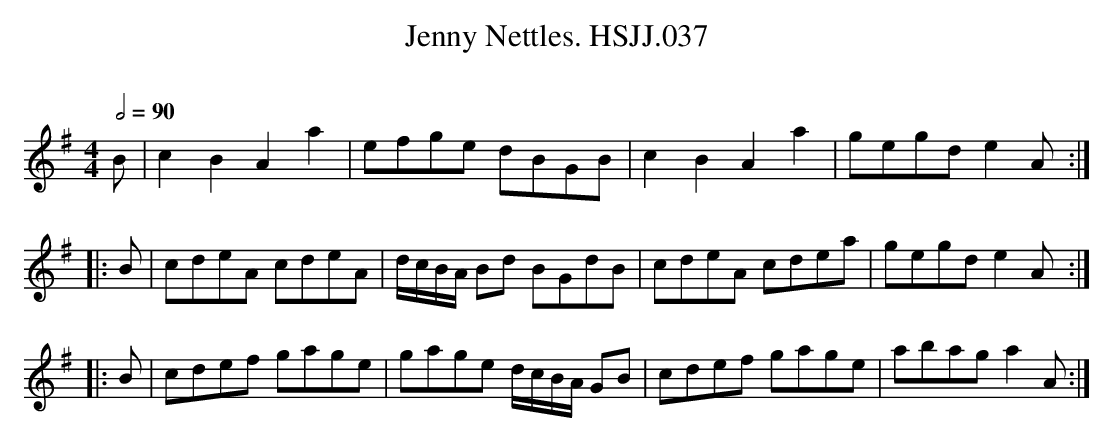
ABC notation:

X:1
T:Jenny Nettles. HSJJ.037
M:4/4
L:1/8
Q:1/2=90
O:
K:Ador
B|c2B2A2a2|efge dBGB|c2B2A2a2|gegde2A:|
|:B|cdeA cdeA|d/c/B/A/ Bd BGdB|cdeA cdea|gegde2A:|
|:B|cdef gage|gage d/c/B/A/ GB|cdef gage|abaga2A:|
